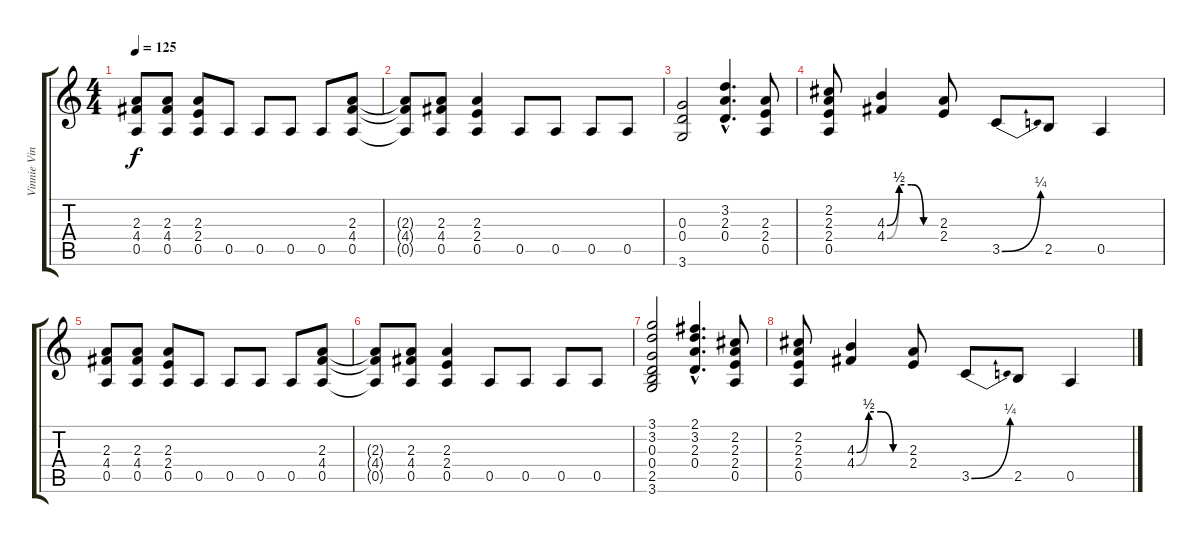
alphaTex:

\track ("Vinnie Vincent" "Vinnie Vin") {instrument overdrivenguitar}
\staff {score tabs}
\tuning (E4 B3 G3 D3 A2 E2) {hide}
\ts (4 4)
\tempo 125
\clef g2
\ks c
(2.3 4.4 0.5).8{dy f} (2.3 4.4 0.5).8 (2.3 2.4 0.5).8 0.5.8 0.5.8 0.5.8 0.5.8 (2.3 4.4 0.5).8 |
(2.3{t} 4.4{t} 0.5{t}).8 (2.3 4.4 0.5).8 (2.3 2.4 0.5).4 0.5.8 0.5.8 0.5.8 0.5.8 |
(0.3 0.4 3.6).2 (3.2{hac} 2.3{hac} 0.4{hac}).4{d} (2.3 2.4 0.5).8 |
(2.2 2.3 2.4 0.5).8 (4.3{be (custom 0 0 15 2 30 2 45 0 60 0)} 4.4{be (custom 0 0 15 2 30 2 45 0 60 0)}).4 (2.3 2.4).8 3.5{be (bend 0 0 60 1)}.8 2.5.8 0.5.4 |
(2.3 4.4 0.5).8 (2.3 4.4 0.5).8 (2.3 2.4 0.5).8 0.5.8 0.5.8 0.5.8 0.5.8 (2.3 4.4 0.5).8 |
(2.3{t} 4.4{t} 0.5{t}).8 (2.3 4.4 0.5).8 (2.3 2.4 0.5).4 0.5.8 0.5.8 0.5.8 0.5.8 |
(3.1 3.2 0.3 0.4 2.5 3.6).2 (2.1{hac} 3.2{hac} 2.3{hac} 0.4{hac}).4{d} (2.2 2.3 2.4 0.5).8 |
(2.2 2.3 2.4 0.5).8 (4.3{be (custom 0 0 15 2 30 2 45 0 60 0)} 4.4{be (custom 0 0 15 2 30 2 45 0 60 0)}).4 (2.3 2.4).8 3.5{be (bend 0 0 60 1)}.8 2.5.8 0.5.4
